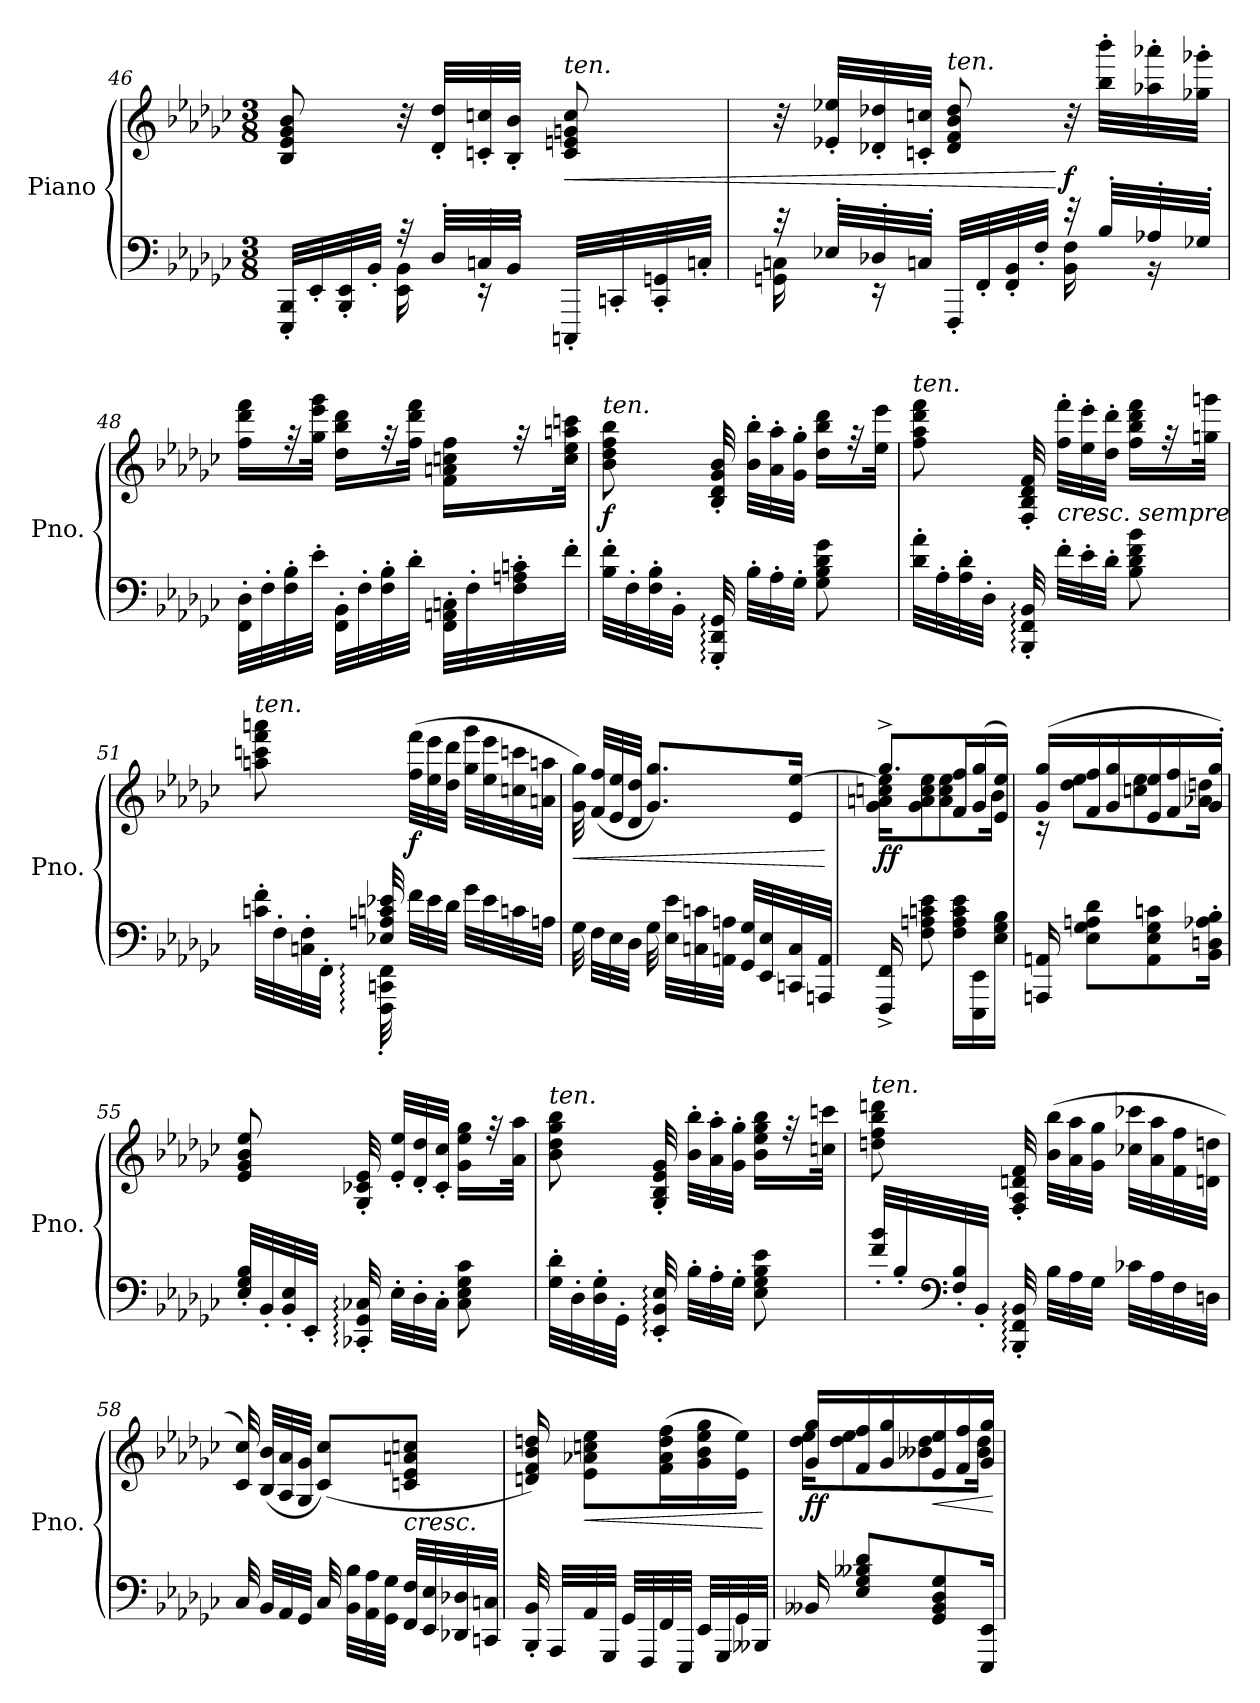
**kern	**kern	**dynam
*part1	*part1	*part1
*staff2	*staff1	*staff1/2
*I"Piano	*	*
*I'Pno.	*	*
*clefF4	*clefG2	*
*k[b-e-a-d-g-c-]	*k[b-e-a-d-g-c-]	*
*M3/8	*M3/8	*
=46	=46	=46
*^	*	*
32EEE-/' 32BBB-/'LLL	8ryy	8B-/ 8e-/ 8g-/ 8b-/	.
32EE-'/	.	.	.
32BBB-/' 32EE-/'	.	.	.
32BB-'/JJJ	.	.	.
32r	16EE-\ 16BB-\	32r	.
32D-'/LLL	.	32d-/' 32dd-/'LLL	.
32Cn'/	16r	32cn/' 32ccn/'	.
32BB-'/JJJ	.	32B-/' 32b-/'JJJ	.
!	!	!LO:TX:a:i:t=ten.	!
!	!	!	!LO:HP:b
32CCCn'/LLL	8ryy	8c/ 8en/ 8gn/ 8cc/	<
32CCn'/	.	.	.
32CC/' 32GGn/'	.	.	.
32Cn'/JJJ	.	.	.
!!LO:LB:g=z
=47	=47	=47	=47
32r	16GGn\ 16Cn\	32r	.
32E-X'/LLL	.	32e-X/' 32ee-X/'LLL	.
32D-X'/	16r	32d-X/' 32dd-X/'	.
32Cn'/JJJ	.	32cn/' 32ccn/'JJJ	.
!	!	!LO:TX:a:i:t=ten.	!
32FFF'/LLL	8ryy	8d-/ 8f/ 8b-/ 8dd-/	.
32FF'/	.	.	.
32FF/' 32BB-/'	.	.	.
32F'/JJJ	.	.	.
!	!	!	!LO:DY:n=1:b
32r	16BB-\ 16F\	32r	[ f
32B-'/LLL	.	32bb-\' 32bbb-\'LLL	.
32A-X'/	16r	32aa-X\' 32aaa-X\'	.
32G-X'/JJJ	.	32gg-X\' 32ggg-X\'JJJ	.
*v	*v	*	*
=48	=48	=48
32FF\' 32D-\'LLL	16ff\ 16ddd-\ 16fff\LL	.
32F'\	.	.
32F\' 32B-\'	32rff	.
32e-'\JJJ	32gg-\ 32eee-\ 32ggg-\JJk	.
32FF\' 32BB-\'LLL	16dd-\ 16bb-\ 16ddd-\LL	.
32F'\	.	.
32F\' 32B-\'	32rff	.
32d-'\JJJ	32ff\ 32ddd-\ 32fff\JJk	.
32FF\' 32AAn\' 32Cn\'LLL	16f\ 16an\ 16ccn\ 16ff\LL	.
32F'\	.	.
32F\' 32An\' 32cn\'	32rff	.
32f'\JJJ	32cc\ 32ee-\ 32aan\ 32cccn\JJk	.
=49	=49	=49
!	!LO:TX:a:i:t=ten.	!
!	!	!LO:DY:b
32B-\' 32f\'LLL	8b-\ 8dd-\ 8ff\ 8bb-\	f
32F'\	.	.
32F\' 32B-\'	.	.
32BB-'\JJJ	.	.
32GGG-/:' 32DD-/:' 32GG-/:'	32B-/' 32d-/' 32g-/' 32b-/'	.
32B-'\LLL	32b-\' 32bb-\'LLL	.
32A-'\	32a-\' 32aa-\'	.
32G-'\JJJ	32g-\' 32gg-\'JJJ	.
8G-\ 8B-\ 8d-\ 8g-\	16dd-\ 16bb-\ 16ddd-\LL	.
.	32rff	.
.	32ee-\ 32eee-\JJk	.
!!LO:LB:g=z
=50	=50	=50
!	!LO:TX:a:i:t=ten.	!
32d-\' 32a-\'LLL	8ff\ 8aa-\ 8ddd-\ 8fff\	.
32A-'\	.	.
32A-\' 32d-\'	.	.
32D-'\JJJ	.	.
32BBB-/:' 32FF/:' 32BB-/:'	32F/' 32B-/' 32d-/' 32f/'	.
!	!LO:TX:b:i:t=cresc. sempre	!
32f'\LLL	32ff\' 32fff\'LLL	.
32e-'\	32ee-\' 32eee-\'	.
32d-'\JJJ	32dd-\' 32ddd-\'JJJ	.
8B-\ 8d-\ 8f\ 8b-\	16ff\ 16bb-\ 16ddd-\ 16fff\LL	.
.	32rff	.
.	32ggn\ 32gggn\JJk	.
=51	=51	=51
*^	*	*
!	!	!LO:TX:a:i:t=ten.	!
8ryy	32cn\' 32f\'LLL	8aan\ 8cccn\ 8fff\ 8aaan\	.
.	32F'\	.	.
.	32Cn\' 32F\'	.	.
.	32FF'\JJJ	.	.
32E-X/ 32An/ 32cn/ 32e-X/	32FFF\:' 32CCn\:' 32FF\:'	32ryy	.
!	!	!	!LO:DY:b
8..ryy	32f\LLL	(>32ff\ 32fff\LLL	f
.	32e-\	32ee-\ 32eee-\	.
.	32d-\JJJ	32dd-\ 32ddd-\JJJ	.
.	32g-\LLL	32gg-\ 32ggg-\LLL	.
.	32e-\	32ee-\ 32eee-\	.
.	32cn\	32ccn\ 32cccn\	.
.	32An\JJJ	32an\ 32aan\JJJ	.
=52	=52	=52	=52
!	!	!	!LO:HP:b
*v	*v	*	*
32G-\	32g-\ 32gg-\)	<
32F\LLL	(<32f/ 32ff/LLL	.
32E-\	32e-/ 32ee-/	.
32D-\JJJ	32d-/ 32dd-/JJJ	.
32G-\	8.g-/ 8.gg-/L)	.
32E-\ 32e-\LLL	.	.
32Cn\ 32cn\	.	.
32AAn\ 32An\JJJ	.	.
32GG-/ 32G-/LLL	.	.
32EE-/ 32E-/	.	.
32CCn/ 32C/	16e-/ [16ee-/Jk	.
32AAAn/ 32AA/JJJ	.	.
.	.	[
!!LO:LB:g=z
=53	=53	=53
*	*^	*
!	!	!	!LO:DY:b
16FFF/^ 16FF/^	8.gg-^/L	16g-\ 16an\ 16ccn\ 16ee-\]KL	ff
8F\ 8An\ 8cn\ 8e-\	.	8g-\ 8a\ 8cc\ 8ee-\	.
16F\ 16A\ 16c\ 16e-\LL	16f/ 16ff/L	8a\ 8cc\ 8ee-\	.
16EEE-/ 16EE-/	(>16g-/ 16gg-/	.	.
16E-\ 16G-\ 16B-\JJ	16e-/ 16ee-/JJ)	16b-\Jk	.
=54	=54	=54	=54
16AAAn/ 16AAn/	(>16g-/ 16gg-/LL	16r	.
8E-\ 8G-\ 8An\ 8d-\L	16f/ 16ff/	8dd-\ 8ee-\L	.
.	16g-/ 16gg-/	.	.
8AA\ 8E-\ 8G-\ 8cn\	16e-/ 16ee-/	8ccn\ 8ee-\	.
.	16f/ 16ff/	.	.
16BB-\' 16Dn\' 16A-X\' 16B-\'Jk	16g-/' 16gg-/'JJ)	16a-X\ 16ddn\Jk	.
=55	=55	=55	=55
!	!LO:TX:a:i:t=ten.	!	!
!	!	!	!LO:DY:b
*	*v	*v	*
32E-/' 32G-/' 32B-/'LLL	8e-/ 8g-/ 8b-/ 8ee-/	other-dynamics
32BB-'/	.	.
32BB-/' 32E-/'	.	.
32EE-'/JJJ	.	.
32CC-X/:' 32GG-/:' 32C-X/:'	32G-/' 32c-X/' 32e-/'	.
32E-'\LLL	32e-/' 32ee-/'LLL	.
32D-'\	32d-/' 32dd-/'	.
32C-'\JJJ	32c-/' 32cc-/'JJJ	.
8C-\ 8E-\ 8G-\ 8c-\	16g-\ 16ee-\ 16gg-\LL	.
.	32rff	.
.	32a-\ 32aa-\JJk	.
=56	=56	=56
!	!LO:TX:a:i:t=ten.	!
32G-\' 32d-\'LLL	8b-\ 8dd-\ 8gg-\ 8bb-\	.
32D-'\	.	.
32D-\' 32G-\'	.	.
32GG-'\JJJ	.	.
32EE-/:' 32BB-/:' 32E-/:'	32G-/' 32B-/' 32e-/' 32g-/'	.
32B-'\LLL	32b-\' 32bb-\'LLL	.
32A-'\	32a-\' 32aa-\'	.
32G-'\JJJ	32g-\' 32gg-\'JJJ	.
8E-\ 8G-\ 8B-\ 8e-\	16b-\ 16ee-\ 16gg-\ 16bb-\LL	.
.	32rff	.
.	32ccn\ 32cccn\JJk	.
!!LO:LB:g=z
=57	=57	=57
!	!LO:TX:a:i:t=ten.	!
32f/' 32b-/'LLL	8ddn\ 8ff\ 8bb-\ 8dddn\	.
32B-'/	.	.
*clefF4	*	*
32F/' 32B-/'	.	.
32BB-'/JJJ	.	.
32BBB-/:' 32FF/:' 32BB-/:'	32F/' 32A-/' 32dn/' 32f/'	.
32B-\LLL	(>32b-\ 32bb-\LLL	.
32A-\	32a-\ 32aa-\	.
32G-\JJJ	32g-\ 32gg-\JJJ	.
32c-X\LLL	32cc-X\ 32ccc-X\LLL	.
32A-\	32a-\ 32aa-\	.
32F\	32f\ 32ff\	.
32Dn\JJJ	32dn\ 32ddn\JJJ	.
=58	=58	=58
32C-/	32c-/ 32cc-/)	.
32BB-/LLL	(<32B-/ 32b-/LLL	.
32AA-/	32A-/ 32a-/	.
32GG-/JJJ	32G-/ 32g-/JJJ	.
32C-/	(>8c-/ 8cc-/L)	.
32BB-\ 32B-\LLL	.	.
32AA-\ 32A-\	.	.
32GG-\ 32G-\JJJ	.	.
!	!LO:TX:b:i:t=cresc.	!
32FF/ 32F/LLL	8cn/ 8e-/ 8an/ 8ccn/J	.
32EE-/ 32E-/	.	.
32DD-X/ 32D-X/	.	.
32CCn/ 32Cn/JJJ	.	.
!!LO:PB:g=z
=59	=59	=59
32BBB-/' 32BB-/'	16dn/ 16f/ 16b-/ 16ddn/)	.
32AAA-/LLL	.	.
!	!	!LO:HP:b
32AA-/	8e-\ 8a-X\ 8ccn\ 8ee-\L	<
32GGG-/JJJ	.	.
32GG-/LLL	.	.
32FFF/	.	.
32FF/	(>16f\ 16a-\ 16dd\ 16ff\L	.
32EEE-/JJJ	.	.
32EE-/LLL	16g-\ 16b-\ 16ee-\ 16gg-\	.
32GGG-/	.	.
32GG-/	16e-\ 16ee-\JJ)	.
32BBB--X/JJJ	.	.
.	.	[
=60	=60	=60
*	*^	*
!	!	!	!LO:DY:b
16BB--X/	16g-/ 16gg-/LL	16dd-\ 16ee-\KL	ff
8E-/ 8G-/ 8B--X/ 8d-/L	16f/ 16ff/	8dd-\ 8ee-\	.
.	16g-/ 16gg-/	.	.
!	!	!	!LO:HP:b
8GG-/ 8BB--/ 8D-/ 8G-/	16e-/ 16ee-/	8b--X\ 8dd-\	<
.	16f/ 16ff/	.	.
16EEE-/ 16EE-/Jk	16g-/ 16gg-/JJ	16b--\ 16dd-\Jk	.
*	*v	*v	*
.	.	[
=	=	=
*-	*-	*-
